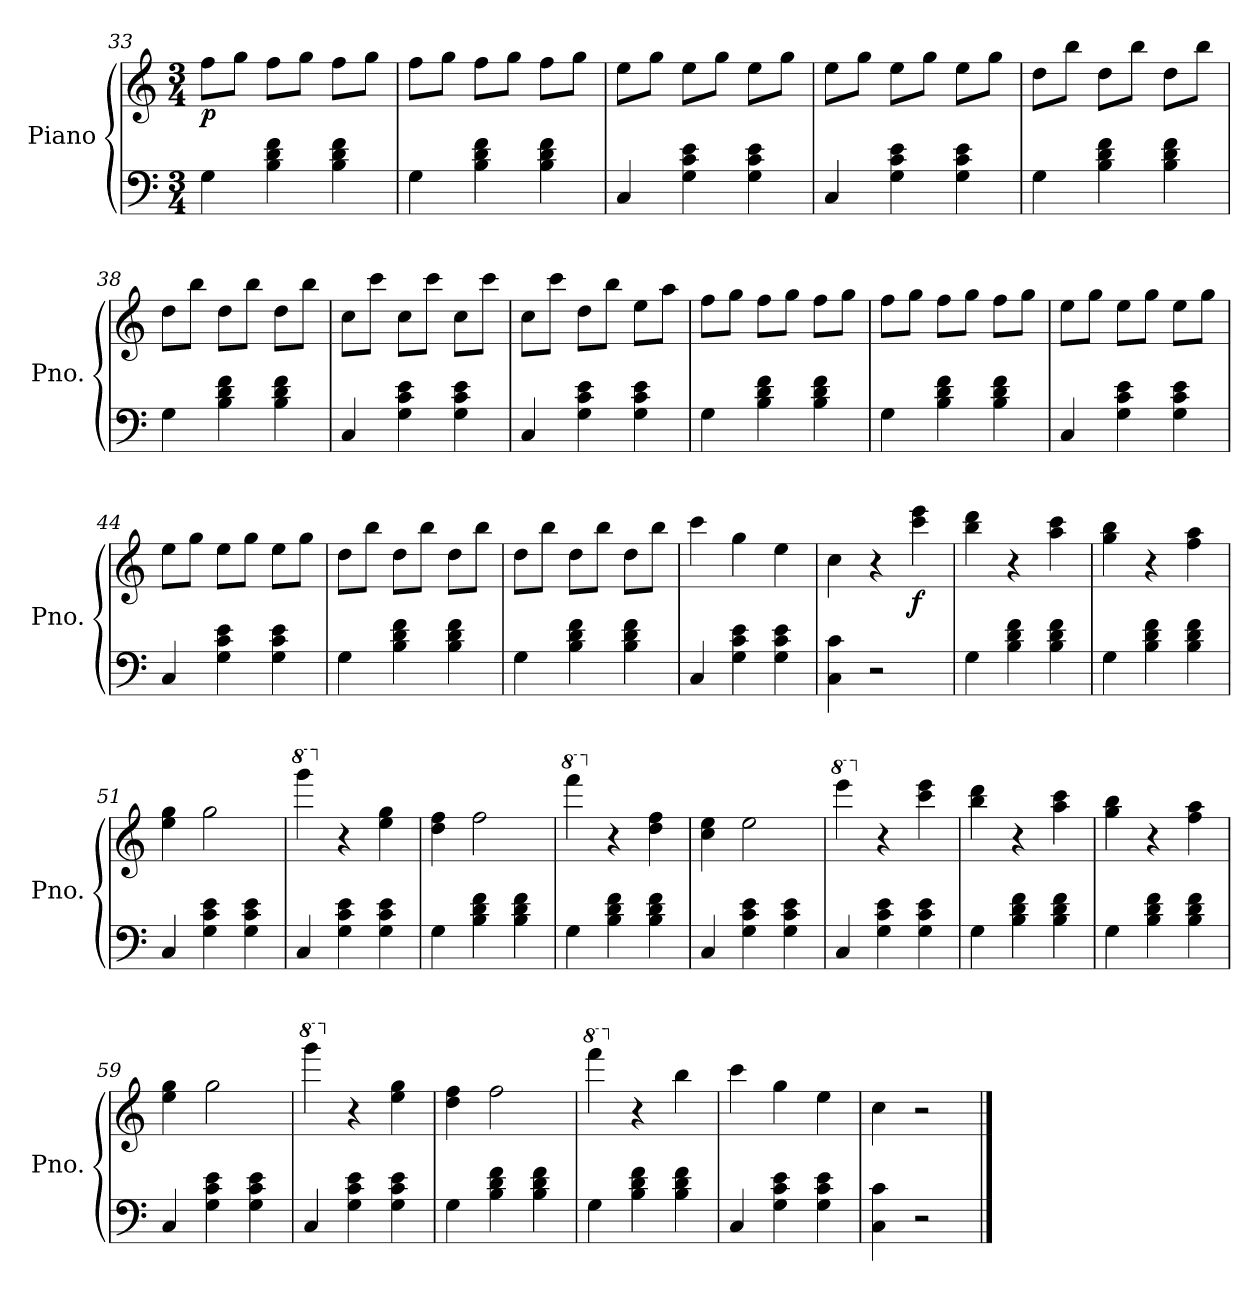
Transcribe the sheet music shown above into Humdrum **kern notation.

**kern	**kern	**dynam
*part1	*part1	*part1
*staff2	*staff1	*staff1/2
*I"Piano	*	*
*I'Pno.	*	*
*clefF4	*clefG2	*
*k[]	*k[]	*
*M3/4	*M3/4	*
=33	=33	=33
!	!	!LO:DY:b
4G\	8ff\L	p
.	8gg\J	.
4B\ 4d\ 4f\	8ff\L	.
.	8gg\J	.
4B\ 4d\ 4f\	8ff\L	.
.	8gg\J	.
=34	=34	=34
4G\	8ff\L	.
.	8gg\J	.
4B\ 4d\ 4f\	8ff\L	.
.	8gg\J	.
4B\ 4d\ 4f\	8ff\L	.
.	8gg\J	.
=35	=35	=35
4C/	8ee\L	.
.	8gg\J	.
4G\ 4c\ 4e\	8ee\L	.
.	8gg\J	.
4G\ 4c\ 4e\	8ee\L	.
.	8gg\J	.
=36	=36	=36
4C/	8ee\L	.
.	8gg\J	.
4G\ 4c\ 4e\	8ee\L	.
.	8gg\J	.
4G\ 4c\ 4e\	8ee\L	.
.	8gg\J	.
=37	=37	=37
4G\	8dd\L	.
.	8bb\J	.
4B\ 4d\ 4f\	8dd\L	.
.	8bb\J	.
4B\ 4d\ 4f\	8dd\L	.
.	8bb\J	.
=38	=38	=38
4G\	8dd\L	.
.	8bb\J	.
4B\ 4d\ 4f\	8dd\L	.
.	8bb\J	.
4B\ 4d\ 4f\	8dd\L	.
.	8bb\J	.
!!LO:LB:g=z
=39	=39	=39
4C/	8cc\L	.
.	8ccc\J	.
4G\ 4c\ 4e\	8cc\L	.
.	8ccc\J	.
4G\ 4c\ 4e\	8cc\L	.
.	8ccc\J	.
=40	=40	=40
4C/	8cc\L	.
.	8ccc\J	.
4G\ 4c\ 4e\	8dd\L	.
.	8bb\J	.
4G\ 4c\ 4e\	8ee\L	.
.	8aa\J	.
=41	=41	=41
4G\	8ff\L	.
.	8gg\J	.
4B\ 4d\ 4f\	8ff\L	.
.	8gg\J	.
4B\ 4d\ 4f\	8ff\L	.
.	8gg\J	.
=42	=42	=42
4G\	8ff\L	.
.	8gg\J	.
4B\ 4d\ 4f\	8ff\L	.
.	8gg\J	.
4B\ 4d\ 4f\	8ff\L	.
.	8gg\J	.
=43	=43	=43
4C/	8ee\L	.
.	8gg\J	.
4G\ 4c\ 4e\	8ee\L	.
.	8gg\J	.
4G\ 4c\ 4e\	8ee\L	.
.	8gg\J	.
=44	=44	=44
4C/	8ee\L	.
.	8gg\J	.
4G\ 4c\ 4e\	8ee\L	.
.	8gg\J	.
4G\ 4c\ 4e\	8ee\L	.
.	8gg\J	.
=45	=45	=45
4G\	8dd\L	.
.	8bb\J	.
4B\ 4d\ 4f\	8dd\L	.
.	8bb\J	.
4B\ 4d\ 4f\	8dd\L	.
.	8bb\J	.
!!LO:PB:g=z
=46	=46	=46
4G\	8dd\L	.
.	8bb\J	.
4B\ 4d\ 4f\	8dd\L	.
.	8bb\J	.
4B\ 4d\ 4f\	8dd\L	.
.	8bb\J	.
=47	=47	=47
4C/	4ccc\	.
4G\ 4c\ 4e\	4gg\	.
4G\ 4c\ 4e\	4ee\	.
=48	=48	=48
4C\ 4c\	4cc\	.
2r	4r	.
!	!	!LO:DY:b
.	4ccc\ 4eee\	f
=49	=49	=49
4G\	4bb\ 4ddd\	.
4B\ 4d\ 4f\	4r	.
4B\ 4d\ 4f\	4aa\ 4ccc\	.
=50	=50	=50
4G\	4gg\ 4bb\	.
4B\ 4d\ 4f\	4r	.
4B\ 4d\ 4f\	4ff\ 4aa\	.
=51	=51	=51
4C/	4ee\ 4gg\	.
4G\ 4c\ 4e\	2gg\	.
4G\ 4c\ 4e\	.	.
=52	=52	=52
*	*8va	*
4C/	4gggg\	.
*	*X8va	*
4G\ 4c\ 4e\	4r	.
4G\ 4c\ 4e\	4ee\ 4gg\	.
=53	=53	=53
4G\	4dd\ 4ff\	.
4B\ 4d\ 4f\	2ff\	.
4B\ 4d\ 4f\	.	.
=54	=54	=54
*	*8va	*
4G\	4ffff\	.
*	*X8va	*
4B\ 4d\ 4f\	4r	.
4B\ 4d\ 4f\	4dd\ 4ff\	.
=55	=55	=55
4C/	4cc\ 4ee\	.
4G\ 4c\ 4e\	2ee\	.
4G\ 4c\ 4e\	.	.
=56	=56	=56
*	*8va	*
4C/	4eeee\	.
*	*X8va	*
4G\ 4c\ 4e\	4r	.
4G\ 4c\ 4e\	4ccc\ 4eee\	.
!!LO:LB:g=z
=57	=57	=57
4G\	4bb\ 4ddd\	.
4B\ 4d\ 4f\	4r	.
4B\ 4d\ 4f\	4aa\ 4ccc\	.
=58	=58	=58
4G\	4gg\ 4bb\	.
4B\ 4d\ 4f\	4r	.
4B\ 4d\ 4f\	4ff\ 4aa\	.
=59	=59	=59
4C/	4ee\ 4gg\	.
4G\ 4c\ 4e\	2gg\	.
4G\ 4c\ 4e\	.	.
=60	=60	=60
*	*8va	*
4C/	4gggg\	.
*	*X8va	*
4G\ 4c\ 4e\	4r	.
4G\ 4c\ 4e\	4ee\ 4gg\	.
=61	=61	=61
4G\	4dd\ 4ff\	.
4B\ 4d\ 4f\	2ff\	.
4B\ 4d\ 4f\	.	.
=62	=62	=62
*	*8va	*
4G\	4ffff\	.
*	*X8va	*
4B\ 4d\ 4f\	4r	.
4B\ 4d\ 4f\	4bb\	.
=63	=63	=63
4C/	4ccc\	.
4G\ 4c\ 4e\	4gg\	.
4G\ 4c\ 4e\	4ee\	.
=64	=64	=64
4C\ 4c\	4cc\	.
2r	2r	.
==	==	==
*-	*-	*-
